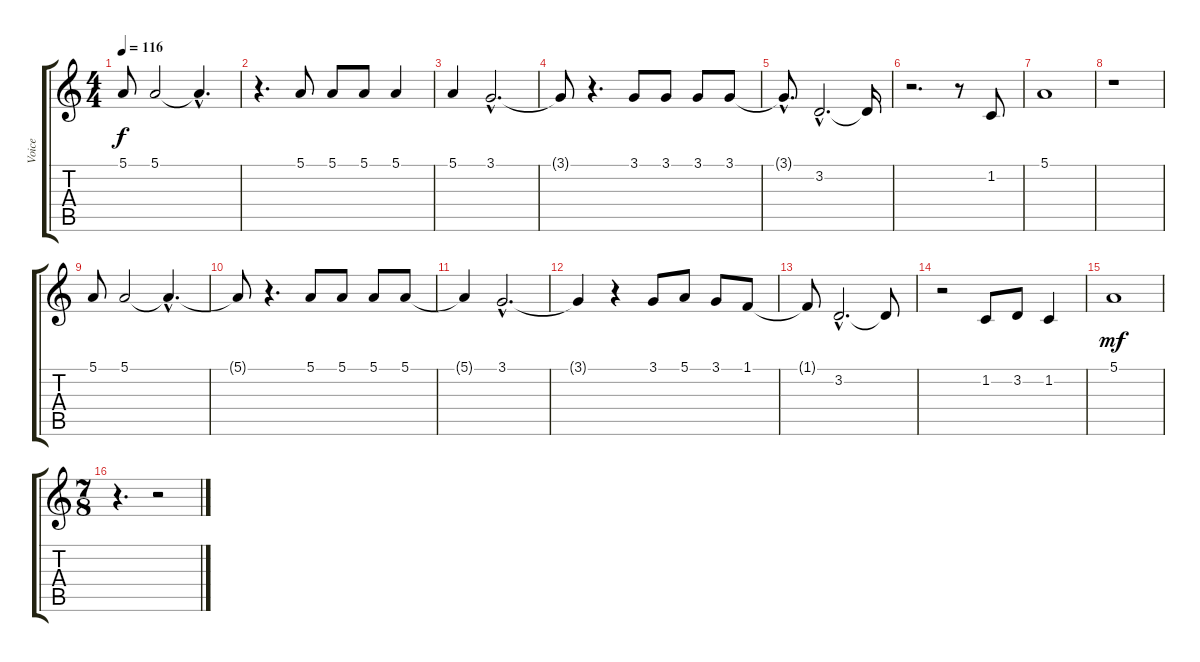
\track ("Voice" "Voice") {instrument clarinet}
\staff {score tabs}
\tuning (E4 B3 G3 D3 A2 E2) {hide}
\ts (4 4)
\tempo 116
\clef g2
\ks c
5.1.8{dy f} 5.1.2 5.1{hac t}.4{d} |
r.4{d} 5.1.8 5.1.8 5.1.8 5.1.4 |
5.1.4 3.1{hac}.2{d} |
3.1{t}.8 r.4{d} 3.1.8 3.1.8 3.1.8 3.1.8 |
3.1{hac t}.8{d} 3.2{hac}.2{d} 3.2{t}.16 |
r.2{d} r.8 1.2.8 |
5.1.1 |
r.1 |
5.1.8 5.1.2 5.1{hac t}.4{d} |
5.1{t}.8 r.4{d} 5.1.8 5.1.8 5.1.8 5.1.8 |
5.1{t}.4 3.1{hac}.2{d} |
3.1{t}.4 r.4 3.1.8 5.1.8 3.1.8 1.1.8 |
1.1{t}.8 3.2{hac}.2{d} 3.2{t}.8 |
r.2 1.2.8 3.2.8 1.2.4 |
5.1.1{dy mf} |
\ts (7 8)
r.4{d} r.2
